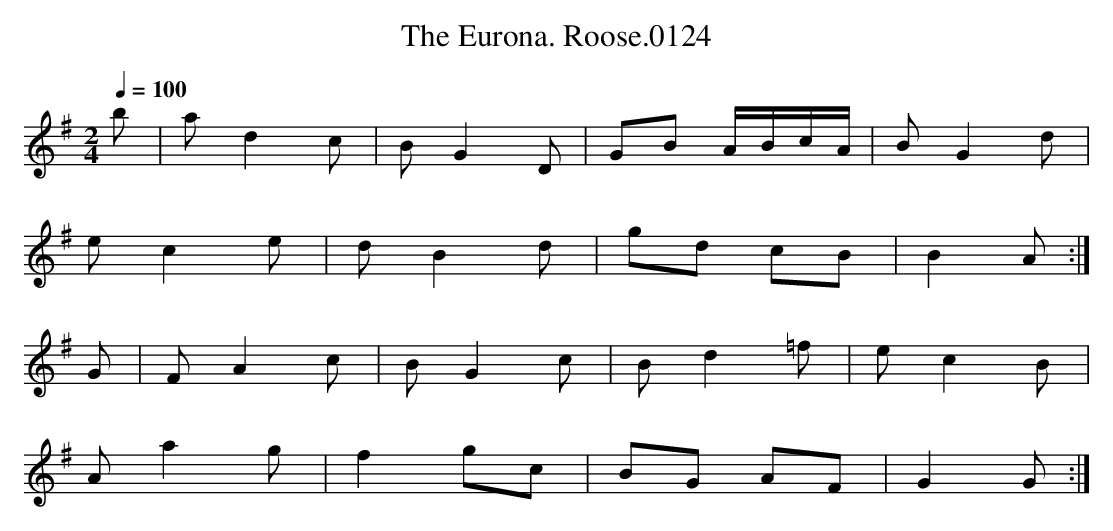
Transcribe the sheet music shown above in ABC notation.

X:1
T:Eurona. Roose.0124, The
M:2/4
L:1/8
Q:1/4=100
K:G
b|a d2 c|B G2 D|GB A/B/c/A/|B G2 d|
e c2 e|d B2 d|gd cB|B2 A:|
G|F A2 c|B G2 c|B d2 =f|e c2 B|
A a2 g|f2 gc|BG AF|G2 G:|
